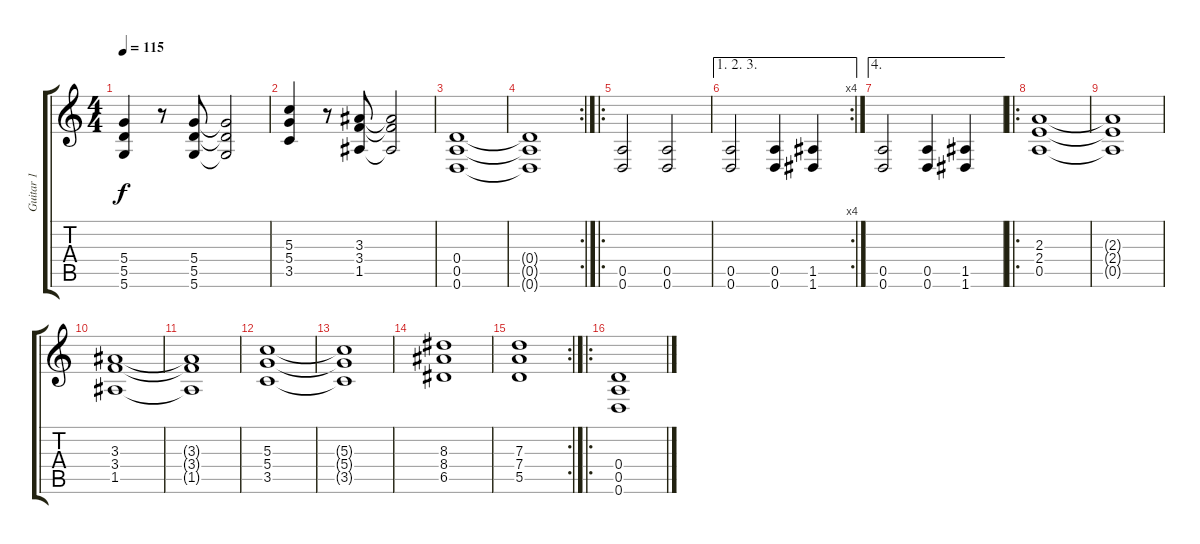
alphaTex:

\track ("Guitar 1" "Guitar 1") {instrument distortionguitar}
\staff {score tabs}
\tuning (E4 B3 G3 D3 A2 D2) {hide}
\ts (4 4)
\tempo 115
\clef g2
\ks c
(5.4 5.5 5.6).4{dy f} r.8 (5.4 5.5 5.6).8 (5.4{t} 5.5{t} 5.6{t}).2 |
(5.3 5.4 3.5).4 r.8 (3.3 3.4 1.5).8 (3.3{t} 3.4{t} 1.5{t}).2 |
(0.4 0.5 0.6).1 |
\rc 2
(0.4{t} 0.5{t} 0.6{t}).1 |
\ro
(0.5 0.6).2 (0.5 0.6).2 |
\ae (1 2 3)
\rc 4
(0.5 0.6).2 (0.5 0.6).4 (1.5 1.6).4 |
\ae 4
(0.5 0.6).2 (0.5 0.6).4 (1.5 1.6).4 |
\ro
(2.3 2.4 0.5).1 |
(2.3{t} 2.4{t} 0.5{t}).1 |
(3.3 3.4 1.5).1 |
(3.3{t} 3.4{t} 1.5{t}).1 |
(5.3 5.4 3.5).1 |
(5.3{t} 5.4{t} 3.5{t}).1 |
(8.3 8.4 6.5).1 |
\rc 2
(7.3 7.4 5.5).1 |
\ro
(0.4 0.5 0.6).1
